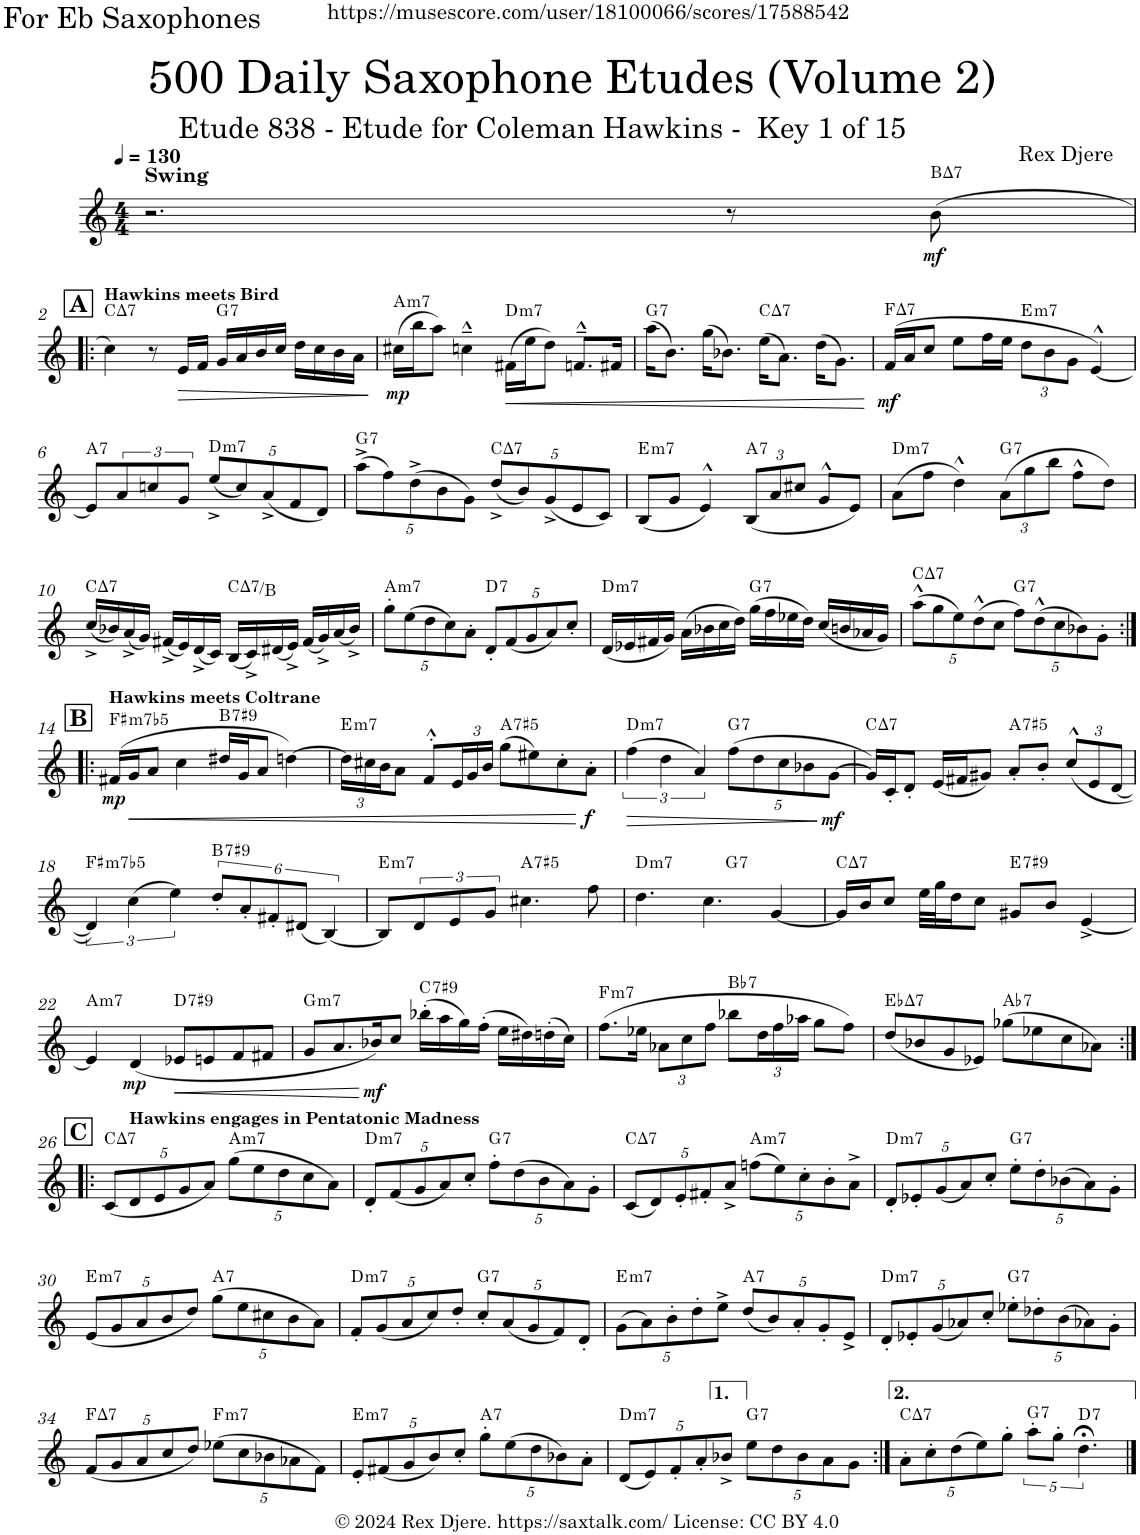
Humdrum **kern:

**kern	**dynam	**harte
*part1	*part1	*part1
*staff1	*staff1	*
*I"Alto Saxophone	*	*
*I'A. Sax.	*	*
*clefG2	*	*
*Trd5c9	*	*
*k[]	*	*
*M4/4	*	*
*MM130	*	*
=1	=1	=1
!LO:TX:a:B:t=Swing	!	!
2.r	.	.
8r	.	.
!	!LO:DY:b	!LO:H:kt=7
(8b\	mf	B:maj7
!!LO:LB:g=z
!!LO:REH:place=s1:a:B:cj:fs=14:t=A
=2!|:	=2!|:	=2!|:
!LO:TX:a:B:t=Hawkins meets Bird	!	!LO:H:kt=7
4cc\)	.	C:maj7
8r	.	.
!	!LO:HP:b	!
16e/LL	>	.
16f/JJ	.	.
!	!	!LO:H:kt=7
16g/LL	.	G:7
16a/	.	.
16b/	.	.
16cc/JJ	.	.
16dd\LL	.	.
16cc\	.	.
16b\	.	.
16a\JJ	.	.
.	]	.
=3	=3	=3
!	!LO:DY:b	!LO:H:kt=m7
(16cc#X\LL	mp	A:min7
16bb\J	.	.
8aa\J)	.	.
4ccn^^~\	.	.
!	!LO:HP:b	!LO:H:kt=m7
(16f#X\LL	<	D:min7
16ee\J	.	.
8dd\J)	.	.
8.fn^^~/L	.	.
16f#X/Jk	.	.
=4	=4	=4
!	!	!LO:H:kt=7
(16aa\KL	.	G:7
8.b\J)	.	.
(16gg\KL	.	.
8.b-X\J)	.	.
!	!	!LO:H:kt=7
(16ee\KL	.	C:maj7
8.a\J)	.	.
(16dd\KL	.	.
8.g\J)	.	.
.	[	.
=5	=5	=5
!	!LO:DY:b	!LO:H:kt=7
(16f/LL	mf	F:maj7
16a/J	.	.
8cc/J	.	.
8ee\L	.	.
16ff\L	.	.
16ee\JJ	.	.
*Xbrackettup	*	*
!	!	!LO:H:kt=m7
12dd\L	.	E:min7
12b\	.	.
12g\J	.	.
[4e^^/)	.	.
!!LO:LB:g=z
=6	=6	=6
!	!	!LO:H:kt=7
8e/L]	.	A:7
8a/	.	.
8ccn/	.	.
8g/J	.	.
!	!	!LO:H:kt=m7
(10ee^/L	.	D:min7
10cc/)	.	.
(10a^/	.	.
10f/	.	.
10d/J)	.	.
=7	=7	=7
!	!	!LO:H:kt=7
(10aa^\L	.	G:7
10ff\)	.	.
(10dd^\	.	.
10b\	.	.
10g\J)	.	.
!	!	!LO:H:kt=7
(10dd^/L	.	C:maj7
10b/)	.	.
(10g^/	.	.
10e/	.	.
10c/J)	.	.
=8	=8	=8
!	!	!LO:H:kt=m7
(8B/L	.	E:min7
8g/J	.	.
4e^^/)	.	.
!	!	!LO:H:kt=7
(12B/L	.	A:7
12a/	.	.
12cc#X/J	.	.
8g^^/L	.	.
8e/J)	.	.
=9	=9	=9
!	!	!LO:H:kt=m7
(8a\L	.	D:min7
8ff\J	.	.
4dd^^\)	.	.
!	!	!LO:H:kt=7
(12a\L	.	G:7
12gg\	.	.
12bb\J	.	.
8ff^^\L	.	.
8dd\J)	.	.
!!LO:LB:g=z
=10	=10	=10
!	!	!LO:H:kt=7
(16cc^/LL	.	C:maj7
16b-X/)	.	.
(16a^/	.	.
16g/JJ)	.	.
(16f#X^/LL	.	.
16e/)	.	.
(16d^/	.	.
16c/JJ)	.	.
!	!	!LO:H:kt=7
(16B/LL	.	C:maj7/7
16c^/)	.	.
(16d#X/	.	.
16e^/JJ)	.	.
(16f#/LL	.	.
16g^/)	.	.
(16a/	.	.
16b-^/JJ)	.	.
=11	=11	=11
!	!	!LO:H:kt=m7
10gg'\L	.	A:min7
(10ee\	.	.
10dd\	.	.
10cc\)	.	.
10a'\J	.	.
!	!	!LO:H:kt=7
10d'/L	.	D:7
(10f/	.	.
10g/	.	.
10a/)	.	.
10cc'/J	.	.
=12	=12	=12
!	!	!LO:H:kt=m7
(16d/LL	.	D:min7
16e-X/	.	.
16f#X/	.	.
16g/JJ)	.	.
(16a\LL	.	.
16b-X\	.	.
16cc\	.	.
16dd\JJ)	.	.
!	!	!LO:H:kt=7
(16gg\LL	.	G:7
16ff\	.	.
16ee-X\	.	.
16dd\JJ)	.	.
(16cc/LL	.	.
16bn/	.	.
16a-X/	.	.
16g/JJ)	.	.
=13	=13	=13
!	!	!LO:H:kt=7
(10aa^^\L	.	C:maj7
10gg\	.	.
10ee\)	.	.
(10dd^^\	.	.
10cc\J	.	.
!	!	!LO:H:kt=7
10ff\L)	.	G:7
(10dd^^\	.	.
10cc\	.	.
10b-X\)	.	.
10g'\J	.	.
!!LO:LB:g=z
!!LO:REH:place=s1:a:B:cj:fs=14:t=B
=14:|!|:	=14:|!|:	=14:|!|:
!LO:TX:a:B:t=Hawkins meets Coltrane	!	!
!	!LO:DY:b	!LO:H:kt=m7b5
(16f#X/LL	mp	F#:hdim7
!	!LO:HP:b	!
16g/J	<	.
8a/J	.	.
4cc\	.	.
!	!	!LO:H:kt=7
16dd#X/LL	.	B:7(#9)
16g/J	.	.
8a/J	.	.
[4ddn\)	.	.
=15	=15	=15
!	!	!LO:H:kt=m7
24dd\LL]	.	E:min7
24cc#X\	.	.
24b\J	.	.
8a\J	.	.
8f^^'/L	.	.
24e/L	.	.
24g/	.	.
24b/JJ	.	.
!	!	!LO:H:kt=7
(8gg\L	.	A:(3,#5,b7)
8ee#X\)	.	.
8cc#'\	.	.
!	!LO:DY:n=1:b	!
8a'\J	[ f	.
=16	=16	=16
*brackettup	*	*
!	!LO:HP:b	!LO:H:kt=m7
(6ff\	>	D:min7
6dd\	.	.
6a/)	.	.
*Xbrackettup	*	*
!	!	!LO:H:kt=7
(10ff\L	.	G:7
10dd\	.	.
10cc\	.	.
10b-X\	.	.
!	!LO:DY:n=1:b	!
[10g\J	] mf	.
=17	=17	=17
!	!	!LO:H:kt=7
16g/LL])	.	C:maj7
16c'/J	.	.
8d'/J	.	.
(16e/LL	.	.
16f#X/J	.	.
8g#X/J)	.	.
!	!	!LO:H:kt=7
8a'/L	.	A:(3,#5,b7)
8b'/J	.	.
(12cc^^/L	.	.
12e/	.	.
[12d/J	.	.
!!LO:LB:g=z
=18	=18	=18
*brackettup	*	*
!	!	!LO:H:kt=m7b5
6d/])	.	F#:hdim7
(6cc\	.	.
6ee\)	.	.
!	!	!LO:H:kt=7
12dd'/L	.	B:7(#9)
12a'/	.	.
12f#X'/	.	.
(12d#X/J	.	.
[6B/)	.	.
=19	=19	=19
!	!	!LO:H:kt=m7
8B/L]	.	E:min7
8d/	.	.
8e/	.	.
8g/J	.	.
!	!	!LO:H:kt=7
4.cc#X\	.	A:(3,#5,b7)
8ff\	.	.
=20	=20	=20
!	!	!LO:H:kt=m7
*^	*	*
4.dd\	2ryy	.	D:min7
4.cc\	.	.	.
!	!	!	!LO:H:kt=7
.	2ryy	.	G:7
[4g/	.	.	.
=21	=21	=21	=21
!	!	!	!LO:H:kt=7
*v	*v	*	*
16g/LL]	.	C:maj7
16b/J	.	.
8cc/J	.	.
32ee\LLL	.	.
32gg\J	.	.
16dd\J	.	.
8cc\J	.	.
!	!	!LO:H:kt=7
8g#X/L	.	E:7(#9)
8b/J	.	.
[4e^/	.	.
!!LO:LB:g=z
=22	=22	=22
!	!	!LO:H:kt=m7
4e/]	.	A:min7
!	!LO:DY:b	!
(4d/	mp	.
!	!LO:HP:b	!LO:H:kt=7
8e-X/L	<	D:7(#9)
8en/	.	.
8f/	.	.
8f#X/J	.	.
=23	=23	=23
!	!	!LO:H:kt=m7
8g/L	.	G:min7
8.a/	.	.
!	!LO:DY:n=1:b	!
16b-X/K)	[ mf	.
8cc/J	.	.
!	!	!LO:H:kt=7
(16bb-X'\LL	.	C:7(#9)
16aa\	.	.
16gg\)	.	.
(16ff'\JJ	.	.
16ee\LL	.	.
16dd#X\)	.	.
(16ddn'\	.	.
16cc\JJ)	.	.
=24	=24	=24
!	!	!LO:H:kt=m7
(8.ff\L	.	F:min7
16ee-X\Jk	.	.
*Xbrackettup	*	*
12a-X\L	.	.
12cc\	.	.
12ff\J	.	.
!	!	!LO:H:kt=7
8bb-X\L	.	Bb:7
24dd\L	.	.
24ff\	.	.
24aa-X\JJ	.	.
8gg\L	.	.
8ff\J)	.	.
=25	=25	=25
!	!	!LO:H:kt=7
(8dd/L	.	Eb:maj7
8b-X/	.	.
8g/	.	.
8e-X/J)	.	.
!	!	!LO:H:kt=7
(8gg-X\L	.	Ab:7
8ee-X\	.	.
8cc\	.	.
8a-X\J)	.	.
!!LO:LB:g=z
!!LO:REH:place=s1:a:B:cj:fs=14:t=C
=26:|!|:	=26:|!|:	=26:|!|:
!	!	!LO:H:kt=7
(10c/L	.	C:maj7
!LO:TX:a:B:t=Hawkins engages in Pentatonic Madness	!	!
10d/	.	.
10e/	.	.
10g/	.	.
10a/J)	.	.
!	!	!LO:H:kt=m7
(10gg\L	.	A:min7
10ee\	.	.
10dd\	.	.
10cc\	.	.
10a\J)	.	.
=27	=27	=27
!	!	!LO:H:kt=m7
10d'/L	.	D:min7
(10f/	.	.
10g/	.	.
10a/)	.	.
10cc'/J	.	.
!	!	!LO:H:kt=7
10ff'\L	.	G:7
(10dd\	.	.
10b\	.	.
10a\)	.	.
10g'\J	.	.
=28	=28	=28
!	!	!LO:H:kt=7
(10c/L	.	C:maj7
10d/)	.	.
10e'/	.	.
10f#X'/	.	.
10a^/J	.	.
!	!	!LO:H:kt=m7
(10ffn\L	.	A:min7
10ee\)	.	.
10cc'\	.	.
10b'\	.	.
10a^\J	.	.
=29	=29	=29
!	!	!LO:H:kt=m7
10d'/L	.	D:min7
10e-X'/	.	.
(10g/	.	.
10a/)	.	.
10cc'/J	.	.
!	!	!LO:H:kt=7
10ee'\L	.	G:7
10dd'\	.	.
(10b-X\	.	.
10a\)	.	.
10g'\J	.	.
!!LO:LB:g=z
=30	=30	=30
!	!	!LO:H:kt=m7
(10e/L	.	E:min7
10g/	.	.
10a/	.	.
10b/	.	.
10dd/J)	.	.
!	!	!LO:H:kt=7
(10gg\L	.	A:7
10ee\	.	.
10cc#X\	.	.
10b\	.	.
10a\J)	.	.
=31	=31	=31
!	!	!LO:H:kt=m7
10f'/L	.	D:min7
(10g/	.	.
10a/	.	.
10cc/)	.	.
10dd'/J	.	.
!	!	!LO:H:kt=7
10cc'/L	.	G:7
(10a/	.	.
10g/	.	.
10f/)	.	.
10d'/J	.	.
=32	=32	=32
!	!	!LO:H:kt=m7
(10g\L	.	E:min7
10a\)	.	.
10b'\	.	.
10dd'\	.	.
10ee^\J	.	.
!	!	!LO:H:kt=7
(10dd/L	.	A:7
10b/)	.	.
10a'/	.	.
10g'/	.	.
10e^/J	.	.
=33	=33	=33
!	!	!LO:H:kt=m7
10d'/L	.	D:min7
10e-X'/	.	.
(10g/	.	.
10a-X/)	.	.
10cc'/J	.	.
!	!	!LO:H:kt=7
10ee-X'\L	.	G:7
10dd-X'\	.	.
(10b\	.	.
10a-X\)	.	.
10g'\J	.	.
!!LO:LB:g=z
=34	=34	=34
!	!	!LO:H:kt=7
(10f/L	.	F:maj7
10g/	.	.
10a/	.	.
10cc/	.	.
10dd/J)	.	.
!	!	!LO:H:kt=m7
(10ee-X\L	.	F:min7
10cc\	.	.
10b-X\	.	.
10a-X\	.	.
10f\J)	.	.
=35	=35	=35
!	!	!LO:H:kt=m7
10e'/L	.	E:min7
(10f#X/	.	.
10g/	.	.
10b/)	.	.
10cc'/J	.	.
!	!	!LO:H:kt=7
10gg'\L	.	A:7
(10ee\	.	.
10dd\	.	.
10b-X\)	.	.
10a'\J	.	.
=36	=36	=36
!	!	!LO:H:kt=m7
(10d/L	.	D:min7
10e/)	.	.
10f'/	.	.
10a'/	.	.
10b-X^/J	.	.
!	!	!LO:H:kt=7
10ee\L	.	G:7
10dd\	.	.
10b-\	.	.
10a\	.	.
10g\J	.	.
=37:|!	=37:|!	=37:|!
!	!	!LO:H:kt=7
10a'\L	.	C:maj7
10cc'\	.	.
(10dd\	.	.
10ee\)	.	.
10gg'\J	.	.
*brackettup	*	*
!	!	!LO:H:kt=7
10aa'\L	.	G:7
10gg'\J	.	.
!	!	!LO:H:kt=7
5.dd;<\	.	D:7
==	==	==
*-	*-	*-
